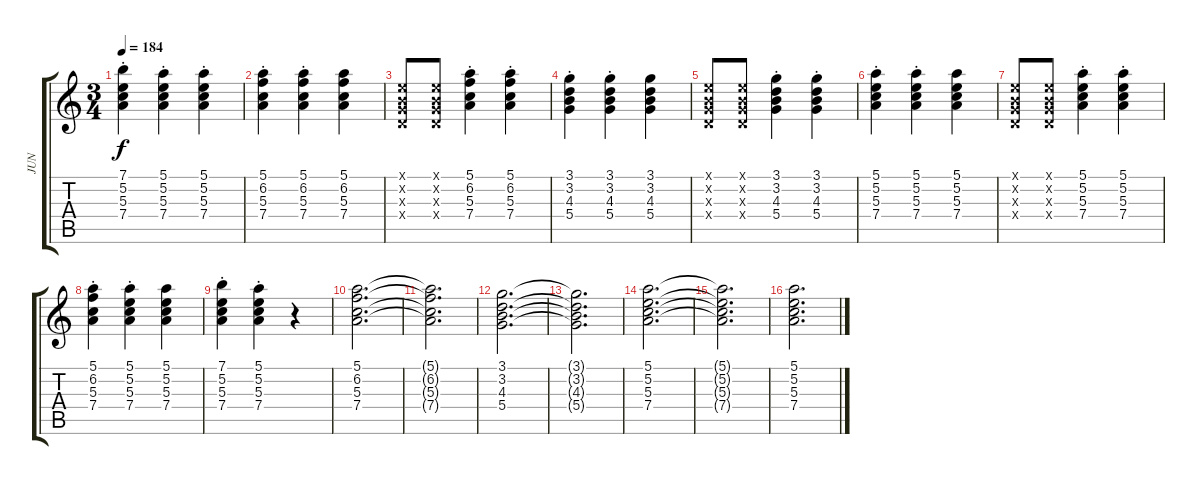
\track ("JUN" "JUN") {instrument distortionguitar}
\staff {score tabs}
\tuning (E4 B3 G3 D3 A2 E2) {hide}
\ts (3 4)
\tempo 184
\clef g2
\ks c
(7.1{st} 5.2{st} 5.3{st} 7.4{st}).4{dy f} (5.1{st} 5.2{st} 5.3{st} 7.4{st}).4 (5.1{st} 5.2{st} 5.3{st} 7.4{st}).4 |
(5.1{st} 6.2{st} 5.3{st} 7.4{st}).4 (5.1{st} 6.2{st} 5.3{st} 7.4{st}).4 (5.1 6.2 5.3 7.4).4 |
(0.1{x} 0.2{x} 0.3{x} 0.4{x}).8 (0.1{x} 0.2{x} 0.3{x} 0.4{x}).8 (5.1{st} 6.2{st} 5.3{st} 7.4{st}).4 (5.1{st} 6.2{st} 5.3{st} 7.4{st}).4 |
(3.1{st} 3.2{st} 4.3{st} 5.4{st}).4 (3.1{st} 3.2{st} 4.3{st} 5.4{st}).4 (3.1 3.2 4.3 5.4).4 |
(0.1{x} 0.2{x} 0.3{x} 0.4{x}).8 (0.1{x} 0.2{x} 0.3{x} 0.4{x}).8 (3.1{st} 3.2{st} 4.3{st} 5.4{st}).4 (3.1{st} 3.2{st} 4.3{st} 5.4{st}).4 |
(5.1{st} 5.2{st} 5.3{st} 7.4{st}).4 (5.1{st} 5.2{st} 5.3{st} 7.4{st}).4 (5.1 5.2 5.3 7.4).4 |
(0.1{x} 0.2{x} 0.3{x} 0.4{x}).8 (0.1{x} 0.2{x} 0.3{x} 0.4{x}).8 (5.1{st} 5.2{st} 5.3{st} 7.4{st}).4 (5.1{st} 5.2{st} 5.3{st} 7.4{st}).4 |
(5.1{st} 6.2{st} 5.3{st} 7.4{st}).4 (5.1{st} 5.2{st} 5.3{st} 7.4{st}).4 (5.1 5.2 5.3 7.4).4 |
(7.1{st} 5.2{st} 5.3{st} 7.4{st}).4 (5.1{st} 5.2{st} 5.3{st} 7.4{st}).4 r.4 |
(5.1 6.2 5.3 7.4).2{d instrument electricguitarclean} |
(5.1{t} 6.2{t} 5.3{t} 7.4{t}).2{d} |
(3.1 3.2 4.3 5.4).2{d} |
(3.1{t} 3.2{t} 4.3{t} 5.4{t}).2{d} |
(5.1 5.2 5.3 7.4).2{d} |
(5.1{t} 5.2{t} 5.3{t} 7.4{t}).2{d} |
(5.1 5.2 5.3 7.4).2{d}
